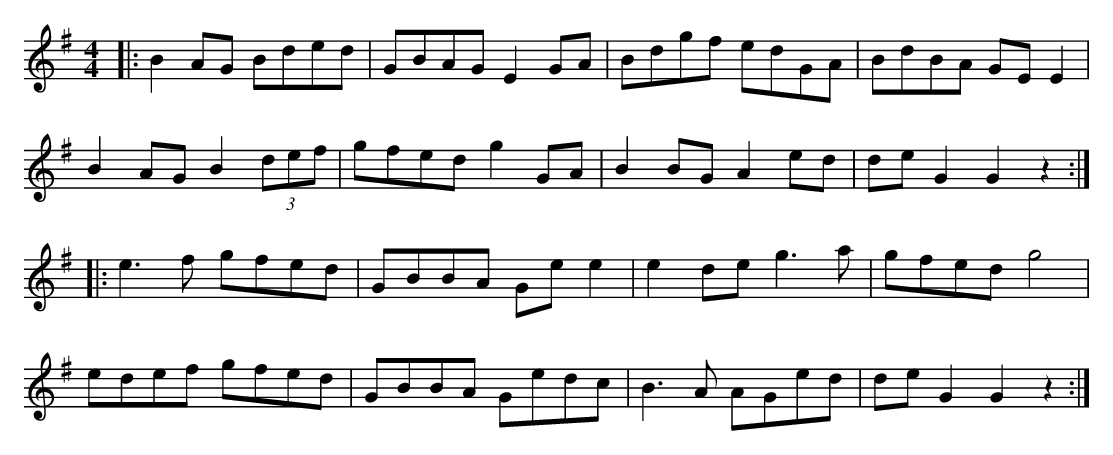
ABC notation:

X:1
M:4/4
K:G
|:B2 AG Bded|GBAG E2 GA|Bdgf edGA|BdBA GE E2|
B2 AG B2 (3def|gfed g2 GA|B2 BG A2 ed|de G2 G2 z2:|
|:e3f gfed|GBBA Ge e2|e2 de g3a|gfed g4|
edef gfed|GBBA Gedc|B3A AGed|de G2 G2 z2:|
